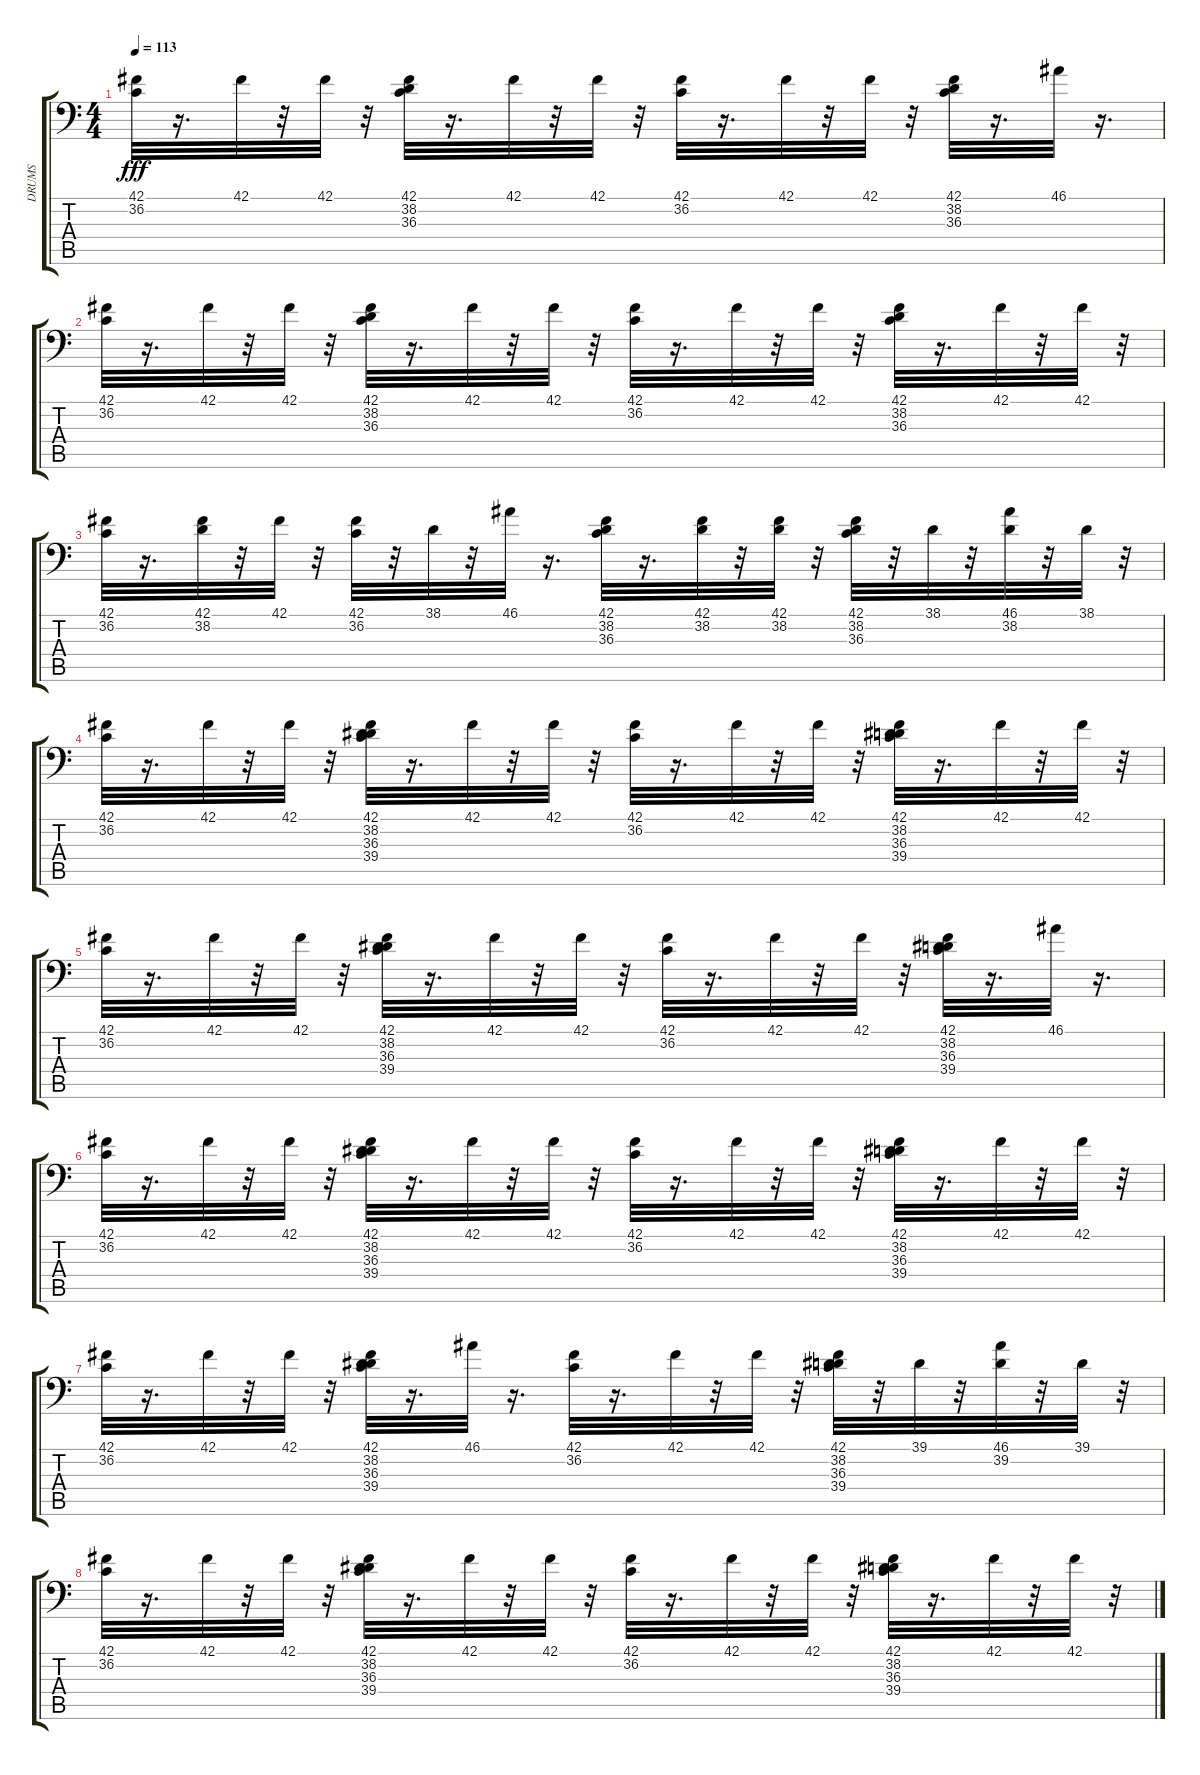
\track ("DRUMS" "DRUMS") {instrument acousticgrandpiano}
\staff {score tabs}
\tuning (C-1 C-1 C-1 C-1 C-1 C-1) {hide}
\ts (4 4)
\tempo 113
\clef f4
\ks c
(42.1 36.2).32{dy fff} r.16{d} 42.1.32 r.32 42.1.32 r.32 (42.1 38.2 36.3).32 r.16{d} 42.1.32 r.32 42.1.32 r.32 (42.1 36.2).32 r.16{d} 42.1.32 r.32 42.1.32 r.32 (42.1 38.2 36.3).32 r.16{d} 46.1.32 r.16{d} |
(42.1 36.2).32 r.16{d} 42.1.32 r.32 42.1.32 r.32 (42.1 38.2 36.3).32 r.16{d} 42.1.32 r.32 42.1.32 r.32 (42.1 36.2).32 r.16{d} 42.1.32 r.32 42.1.32 r.32 (42.1 38.2 36.3).32 r.16{d} 42.1.32 r.32 42.1.32 r.32 |
(42.1 36.2).32 r.16{d} (42.1 38.2).32 r.32 42.1.32 r.32 (42.1 36.2).32 r.32 38.1.32 r.32 46.1.32 r.16{d} (42.1 38.2 36.3).32 r.16{d} (42.1 38.2).32 r.32 (42.1 38.2).32 r.32 (42.1 38.2 36.3).32 r.32 38.1.32 r.32 (46.1 38.2).32 r.32 38.1.32 r.32 |
(42.1 36.2).32 r.16{d} 42.1.32 r.32 42.1.32 r.32 (42.1 38.2 36.3 39.4).32 r.16{d} 42.1.32 r.32 42.1.32 r.32 (42.1 36.2).32 r.16{d} 42.1.32 r.32 42.1.32 r.32 (42.1 38.2 36.3 39.4).32 r.16{d} 42.1.32 r.32 42.1.32 r.32 |
(42.1 36.2).32 r.16{d} 42.1.32 r.32 42.1.32 r.32 (42.1 38.2 36.3 39.4).32 r.16{d} 42.1.32 r.32 42.1.32 r.32 (42.1 36.2).32 r.16{d} 42.1.32 r.32 42.1.32 r.32 (42.1 38.2 36.3 39.4).32 r.16{d} 46.1.32 r.16{d} |
(42.1 36.2).32 r.16{d} 42.1.32 r.32 42.1.32 r.32 (42.1 38.2 36.3 39.4).32 r.16{d} 42.1.32 r.32 42.1.32 r.32 (42.1 36.2).32 r.16{d} 42.1.32 r.32 42.1.32 r.32 (42.1 38.2 36.3 39.4).32 r.16{d} 42.1.32 r.32 42.1.32 r.32 |
(42.1 36.2).32 r.16{d} 42.1.32 r.32 42.1.32 r.32 (42.1 38.2 36.3 39.4).32 r.16{d} 46.1.32 r.16{d} (42.1 36.2).32 r.16{d} 42.1.32 r.32 42.1.32 r.32 (42.1 38.2 36.3 39.4).32 r.32 39.1.32 r.32 (46.1 39.2).32 r.32 39.1.32 r.32 |
(42.1 36.2).32 r.16{d} 42.1.32 r.32 42.1.32 r.32 (42.1 38.2 36.3 39.4).32 r.16{d} 42.1.32 r.32 42.1.32 r.32 (42.1 36.2).32 r.16{d} 42.1.32 r.32 42.1.32 r.32 (42.1 38.2 36.3 39.4).32 r.16{d} 42.1.32 r.32 42.1.32 r.32
